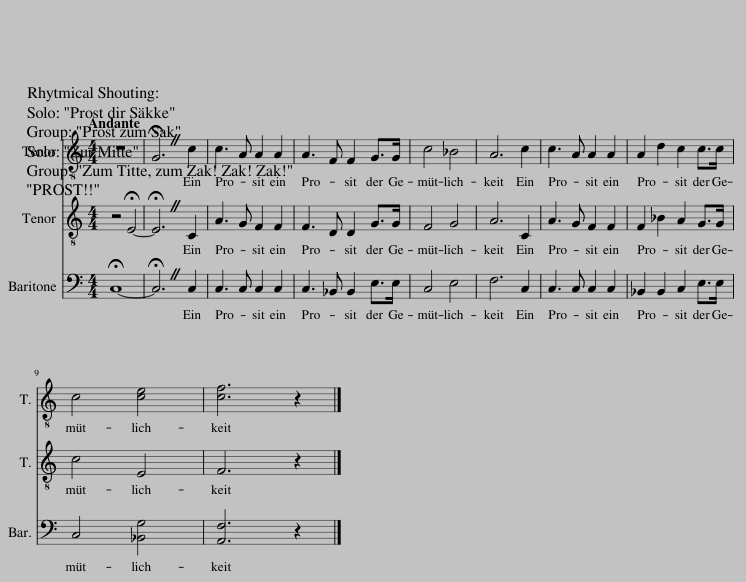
X:1
%%score 1 2 3
L:1/8
Q:1/4=96
M:4/4
I:linebreak $
K:C
V:1 treble-8
V:2 treble-8
V:3 bass
V:1
 z8 | !fermata!G6 c2 | c3 A A2 A2 | A3 F F2 G>G | c4 _B4 | %5
 A6 c2 | c3 A A2 A2 | A2 d2 c2 c>c |$ c4 [ce]4 | [cf]6 z2 |] %10
V:2
 z4 !fermata!E4- | !fermata!E6 C2 | A3 G F2 F2 | F3 D D2 G>G | F4 G4 | %5
 A6 C2 | A3 G F2 F2 | F2 _B2 A2 G>G |$ c4 E4 | F6 z2 |] %10
V:3
 !fermata!C,8- | !fermata!C,6 C,2 | C,3 C, C,2 C,2 | C,3 _B,, B,,2 E,>E, | C,4 E,4 | %5
 F,6 C,2 | C,3 C, C,2 C,2 | _B,,2 B,,2 C,2 E,>E, |$ C,4 [_B,,G,]4 | [A,,F,]6 z2 |] %10
